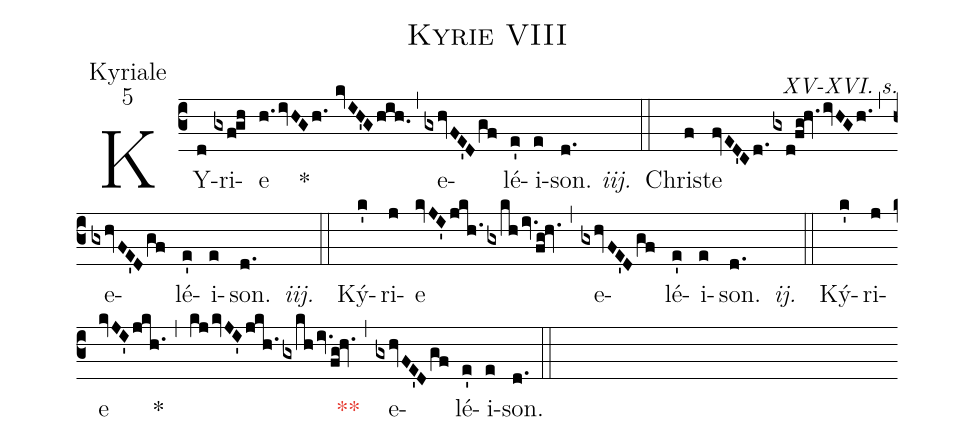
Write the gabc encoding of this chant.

name:Kyrie VIII;
office-part:Kyriale;
mode:5;
commentary:XV-XVI. s.;
%%
(c3) KY(d)ri(gxfgh)e(h.ivHGh.) *() (kvIH'Ghih.) (,) e(gxhvFE'Dgf)lé(e')i(e)son.(d.) <i>iij.</i>() (::)
Chris(f)te(fvED'Cd.gxd!fg!hv.ivHGh.) (,) e(gxhvFE'Dgf)lé(e')i(e)son.(d.) <i>iij.</i>() (::)
Ký(k')ri(j)e(kvJI'jkh.1/gxkh/!iv./[-0.5]fg!hv.) (,) e(gxhvFE'Dgf)lé(e')i(e)son.(d.) <i>ij.</i>() (::)
Ký(k')ri(j)e(kvJI'jkh.1) *(,) (kjkvJI'jkh.1/gxkh/!iv./[-0.5]fg!hv.) <c>**</c>(,) e(gxhvFE'Dgf)lé(e')i(e)son.(d.) (::)
